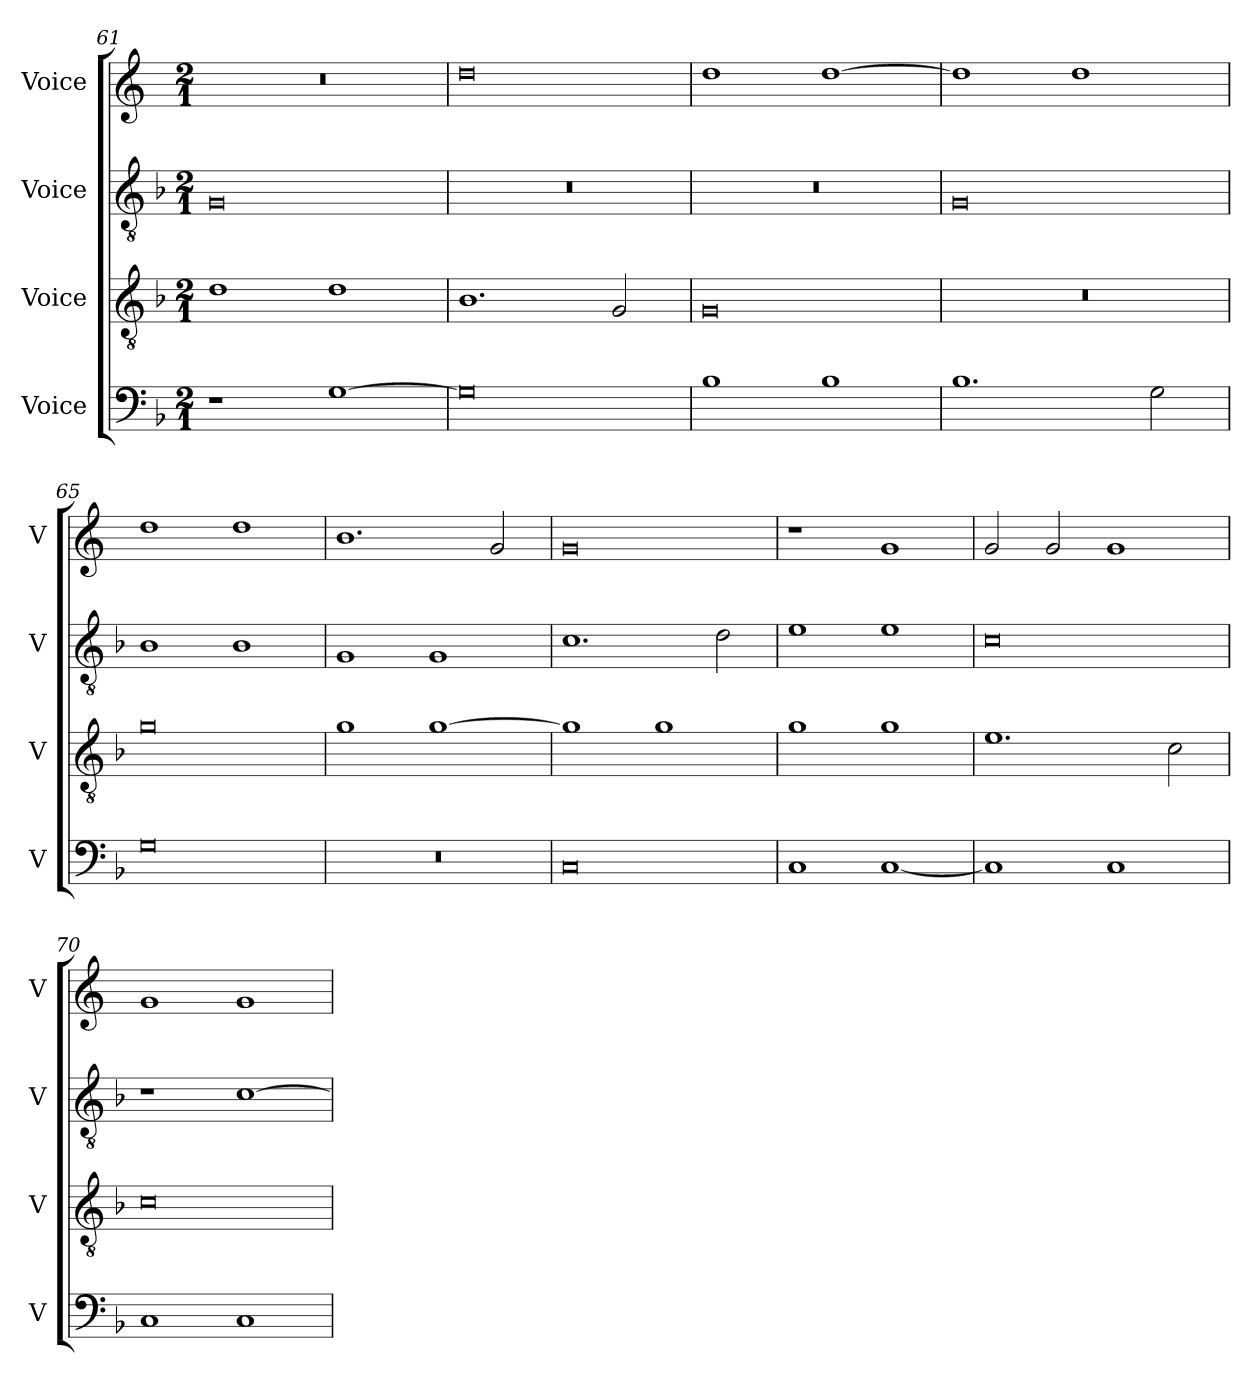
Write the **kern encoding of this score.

**kern	**kern	**kern	**kern
*part4	*part3	*part2	*part1
*staff4	*staff3	*staff2	*staff1
*I"Voice	*I"Voice	*I"Voice	*I"Voice
*I'V	*I'V	*I'V	*I'V
*clefF4	*clefGv2	*clefGv2	*clefG2
*k[b-]	*k[b-]	*k[b-]	*k[]
*M2/1	*M2/1	*M2/1	*M2/1
=61	=61	=61	=61
1r	1d	0G	0r
[1G	1d	.	.
!!LO:PB:g=z
=62	=62	=62	=62
0G]	1.B-	0r	0dd
.	2G/	.	.
=63	=63	=63	=63
1B-	0G	0r	1dd
1B-	.	.	[1dd
=64	=64	=64	=64
1.B-	0r	0G	1dd]
.	.	.	1dd
2G\	.	.	.
=65	=65	=65	=65
0G	0g	1B-	1dd
.	.	1B-	1dd
=66	=66	=66	=66
0r	1g	1G	1.b
.	[1g	1G	.
.	.	.	2g/
!!LO:LB:g=z
=67	=67	=67	=67
0C	1g]	1.c	0g
.	1g	.	.
.	.	2d\	.
=68	=68	=68	=68
1C	1g	1e	1r
[1C	1g	1e	1g
=69	=69	=69	=69
1C]	1.e	0c	2g/
.	.	.	2g/
1C	.	.	1g
.	2c\	.	.
=70	=70	=70	=70
1C	0c	1r	1g
1C	.	[1c	1g
=	=	=	=
*-	*-	*-	*-
